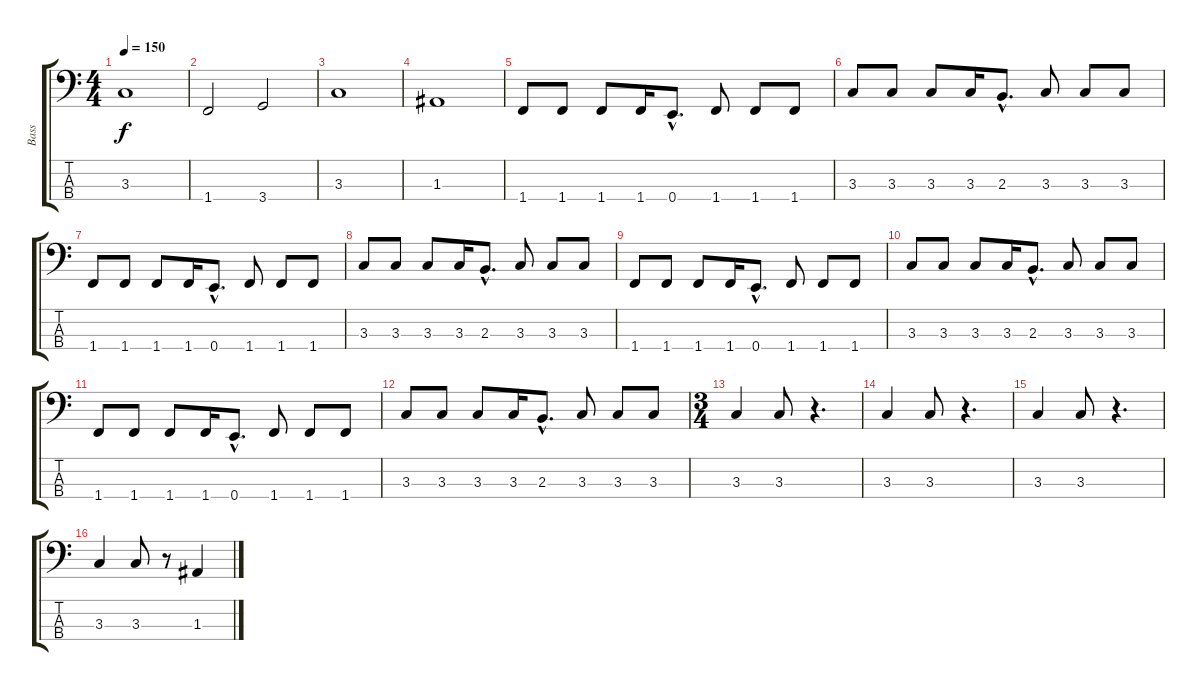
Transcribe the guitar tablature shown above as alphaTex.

\track ("Bass" "Bass") {instrument electricbassfinger}
\staff {score tabs}
\tuning (G2 D2 A1 E1) {hide}
\ts (4 4)
\tempo 150
\clef f4
\ks c
3.3.1{dy f} |
1.4.2 3.4.2 |
3.3.1 |
1.3.1 |
1.4.8 1.4.8 1.4.8 1.4.16 0.4{hac}.8{d} 1.4.8 1.4.8 1.4.8 |
3.3.8 3.3.8 3.3.8 3.3.16 2.3{hac}.8{d} 3.3.8 3.3.8 3.3.8 |
1.4.8 1.4.8 1.4.8 1.4.16 0.4{hac}.8{d} 1.4.8 1.4.8 1.4.8 |
3.3.8 3.3.8 3.3.8 3.3.16 2.3{hac}.8{d} 3.3.8 3.3.8 3.3.8 |
1.4.8 1.4.8 1.4.8 1.4.16 0.4{hac}.8{d} 1.4.8 1.4.8 1.4.8 |
3.3.8 3.3.8 3.3.8 3.3.16 2.3{hac}.8{d} 3.3.8 3.3.8 3.3.8 |
1.4.8 1.4.8 1.4.8 1.4.16 0.4{hac}.8{d} 1.4.8 1.4.8 1.4.8 |
3.3.8 3.3.8 3.3.8 3.3.16 2.3{hac}.8{d} 3.3.8 3.3.8 3.3.8 |
\ts (3 4)
3.3.4 3.3.8 r.4{d} |
3.3.4 3.3.8 r.4{d} |
3.3.4 3.3.8 r.4{d} |
3.3.4 3.3.8 r.8 1.3.4
